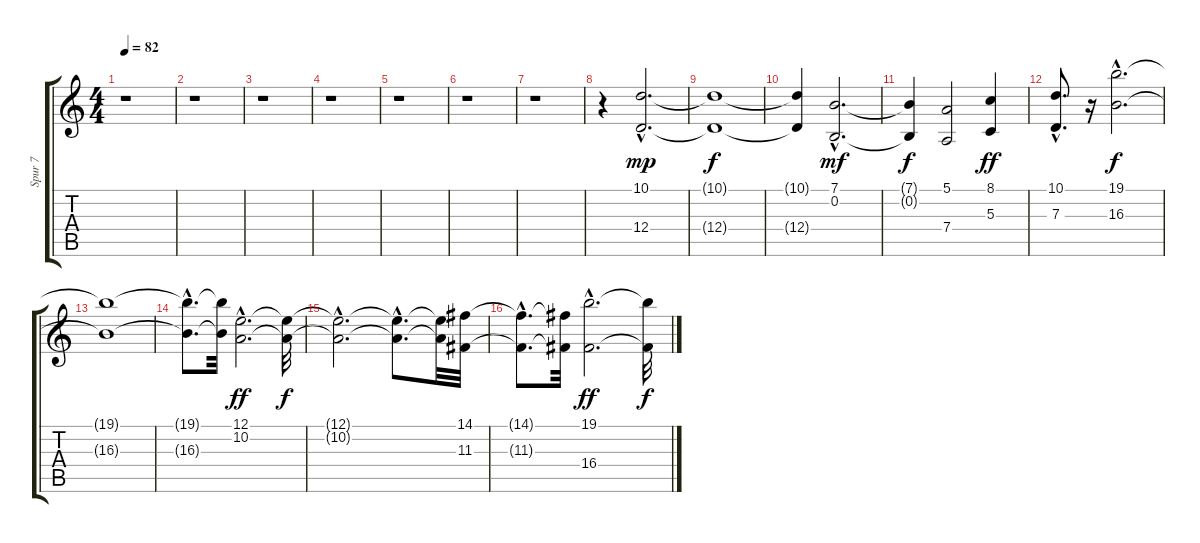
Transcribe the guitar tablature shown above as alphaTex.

\track ("Spur 7" "Spur 7") {instrument stringensemble1}
\staff {score tabs}
\tuning (E4 B3 G3 D3 A2 E2) {hide}
\ts (4 4)
\tempo 82
\clef g2
\ks c
r.1{dy f} |
r.1 |
r.1 |
r.1 |
r.1 |
r.1 |
r.1 |
r.4 (10.1{hac} 12.4{hac}).2{d dy mp} |
(10.1{t} 12.4{t}).1{dy f} |
(10.1{t} 12.4{t}).4 (7.1{hac} 0.2{hac}).2{d dy mf} |
(7.1{t} 0.2{t}).4{dy f} (5.1 7.4).2 (8.1 5.3).4{dy ff} |
(10.1{hac} 7.3{hac}).8{d} r.16 (19.1{hac} 16.3{hac}).2{d dy f} |
(19.1{t} 16.3{t}).1 |
(19.1{hac t} 16.3{hac t}).8{d} (19.1{t} 16.3{t}).32 (12.1{hac} 10.2{hac}).2{d dy ff} (12.1{t} 10.2{t}).32{dy f} |
(12.1{hac t} 10.2{hac t}).2{d} (12.1{hac t} 10.2{hac t}).8{d} (12.1{t} 10.2{t}).32 (14.1 11.3).32 |
(14.1{hac t} 11.3{hac t}).8{d} (14.1{t} 11.3{t}).32 (19.1{hac} 16.4{hac}).2{d dy ff} (19.1{t} 16.4{t}).32{dy f}
